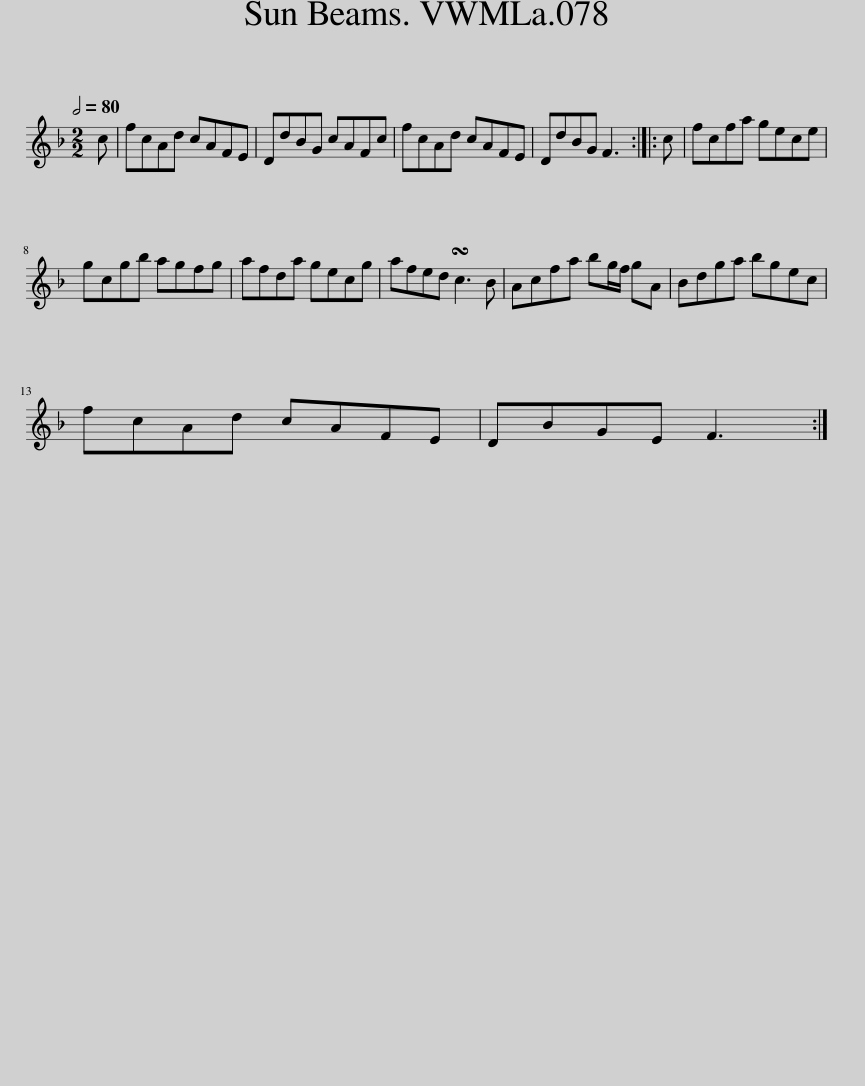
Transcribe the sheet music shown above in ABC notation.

X:1
L:1/8
Q:1/2=80
M:2/2
I:linebreak $
K:F
V:1 treble
V:1
 c | fcAd cAFE | DdBG cAFc | fcAd cAFE | DdBG F3 :: %5
 c | fcfa gece |$ gcgb agfg | afda gecg | afed !turn!c3 B | %10
 Acfa bg/f/ gA | Bdga bgec |$ fcAd cAFE | DBGE F3 :| %14
